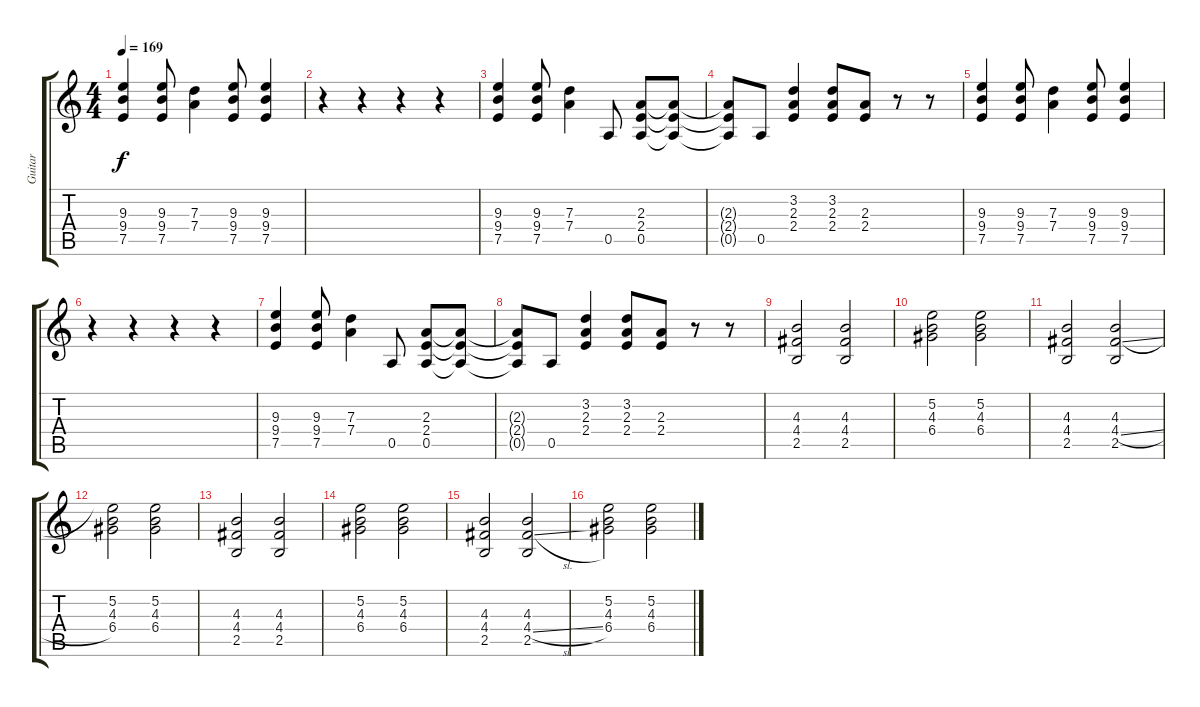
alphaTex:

\track ("Guitar" "Guitar") {instrument overdrivenguitar}
\staff {score tabs}
\tuning (E4 B3 G3 D3 A2 E2) {hide}
\ts (4 4)
\tempo 169
\clef g2
\ks c
(9.3 9.4 7.5).4{dy f} (9.3 9.4 7.5).8 (7.3 7.4).4 (9.3 9.4 7.5).8 (9.3 9.4 7.5).4 |
r.4 r.4 r.4 r.4 |
(9.3 9.4 7.5).4 (9.3 9.4 7.5).8 (7.3 7.4).4 0.5.8 (2.3 2.4 0.5).8 (2.3{t} 2.4{t} 0.5{t}).8 |
(2.3{t} 2.4{t} 0.5{t}).8 0.5.8 (3.2 2.3 2.4).4 (3.2 2.3 2.4).8 (2.3 2.4).8 r.8 r.8 |
(9.3 9.4 7.5).4 (9.3 9.4 7.5).8 (7.3 7.4).4 (9.3 9.4 7.5).8 (9.3 9.4 7.5).4 |
r.4 r.4 r.4 r.4 |
(9.3 9.4 7.5).4 (9.3 9.4 7.5).8 (7.3 7.4).4 0.5.8 (2.3 2.4 0.5).8 (2.3{t} 2.4{t} 0.5{t}).8 |
(2.3{t} 2.4{t} 0.5{t}).8 0.5.8 (3.2 2.3 2.4).4 (3.2 2.3 2.4).8 (2.3 2.4).8 r.8 r.8 |
(4.3 4.4 2.5).2 (4.3 4.4 2.5).2 |
(5.2 4.3 6.4).2 (5.2 4.3 6.4).2 |
(4.3 4.4 2.5).2 (4.3 4.4{sl} 2.5).2 |
(5.2 4.3 6.4).2 (5.2 4.3 6.4).2 |
(4.3 4.4 2.5).2 (4.3 4.4 2.5).2 |
(5.2 4.3 6.4).2 (5.2 4.3 6.4).2 |
(4.3 4.4 2.5).2 (4.3 4.4{sl} 2.5).2 |
(5.2 4.3 6.4).2 (5.2 4.3 6.4).2
